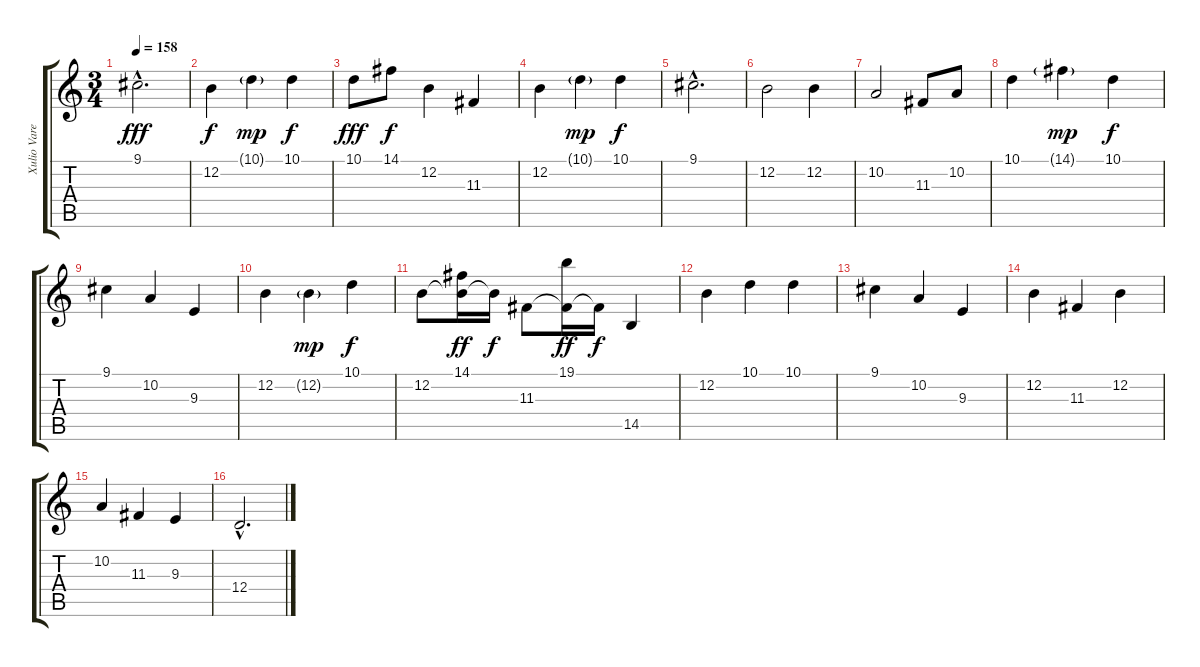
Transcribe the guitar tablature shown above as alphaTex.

\track ("Xulio Varela" "Xulio Vare") {instrument orchestralharp}
\staff {score tabs}
\tuning (E4 B3 G3 D3 A2 E2) {hide}
\ts (3 4)
\tempo 158
\clef g2
\ks c
9.1{hac}.2{d dy fff} |
12.2.4{dy f} 10.1{g}.4{dy mp} 10.1.4{dy f} |
10.1.8{dy fff} 14.1.8{dy f} 12.2.4 11.3.4 |
12.2.4 10.1{g}.4{dy mp} 10.1.4{dy f} |
9.1{hac}.2{d} |
12.2.2 12.2.4 |
10.2.2 11.3.8 10.2.8 |
10.1.4 14.1{g}.4{dy mp} 10.1.4{dy f} |
9.1.4 10.2.4 9.3.4 |
12.2.4 12.2{g}.4{dy mp} 10.1.4{dy f} |
12.2.8 (14.1 12.2{t}).16{dy ff} 12.2{t}.16{dy f} 11.3.8 (19.1 11.3{t}).16{dy ff} 11.3{t}.16{dy f} 14.5.4 |
12.2.4 10.1.4 10.1.4 |
9.1.4 10.2.4 9.3.4 |
12.2.4 11.3.4 12.2.4 |
10.2.4 11.3.4 9.3.4 |
12.4{hac}.2{d}
